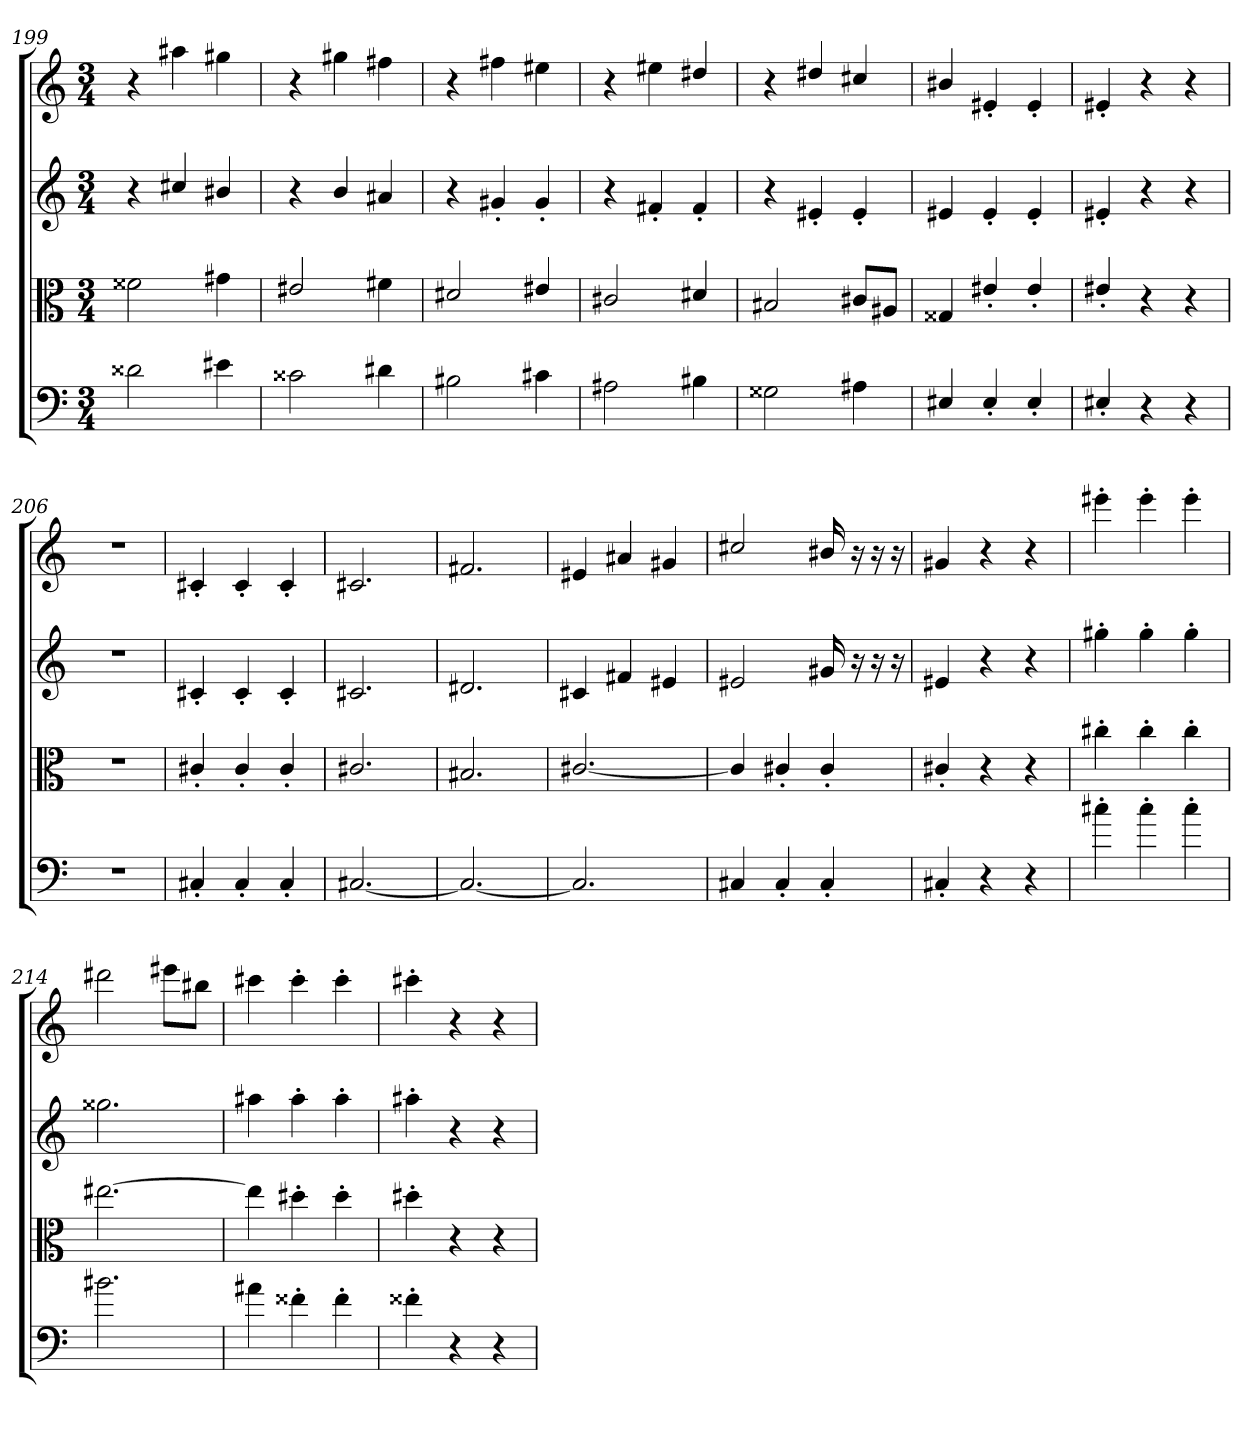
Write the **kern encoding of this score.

**kern	**kern	**kern	**kern
*part4	*part3	*part2	*part1
*staff4	*staff3	*staff2	*staff1
*clefF4	*clefC3	*clefG2	*clefG2
*k[]	*k[]	*k[]	*k[]
*M3/4	*M3/4	*M3/4	*M3/4
=199	=199	=199	=199
2d##X\	2f##X\	4r	4r
.	.	4cc#X/	4aa#X\
4e#X\	4g#X\	4b#X/	4gg#X\
=200	=200	=200	=200
2c##X\	2e#X/	4r	4r
.	.	4b/	4gg#X\
4d#X\	4f#X\	4a#X/	4ff#X\
=201	=201	=201	=201
2B#X\	2d#X/	4r	4r
.	.	4g#X'/	4ff#X\
4c#X\	4e#X/	4g#'/	4ee#X\
=202	=202	=202	=202
2A#X\	2c#X/	4r	4r
.	.	4f#X'/	4ee#X\
4B#X\	4d#X/	4f#'/	4dd#X/
=203	=203	=203	=203
2G##X\	2B#X/	4r	4r
.	.	4e#X'/	4dd#X/
4A#X\	8c#X/L	4e#'/	4cc#X/
.	8A#X/J	.	.
=204	=204	=204	=204
4E#X/	4G##X/	4e#X/	4b#X/
4E#'/	4e#X'/	4e#'/	4e#X'/
4E#'/	4e#'/	4e#'/	4e#'/
=205	=205	=205	=205
4E#X'/	4e#X'/	4e#X'/	4e#X'/
4r	4r	4r	4r
4r	4r	4r	4r
=206	=206	=206	=206
2.r	2.r	2.r	2.r
=207	=207	=207	=207
4C#X'/	4c#X'/	4c#X'/	4c#X'/
4C#'/	4c#'/	4c#'/	4c#'/
4C#'/	4c#'/	4c#'/	4c#'/
=208	=208	=208	=208
[2.C#X/	2.c#X/	2.c#X/	2.c#X/
=209	=209	=209	=209
2.C#/_	2.B#X/	2.d#X/	2.f#X/
=210	=210	=210	=210
2.C#/]	[2.c#X/	4c#X/	4e#X/
.	.	4f#X/	4a#X/
.	.	4e#X/	4g#X/
=211	=211	=211	=211
4C#X/	4c#/]	2e#X/	2cc#X/
4C#'/	4c#X'/	.	.
4C#'/	4c#'/	16g#X/	16b#X/
.	.	16r	16r
.	.	16r	16r
.	.	16r	16r
=212	=212	=212	=212
4C#X'/	4c#X'/	4e#X/	4g#X/
4r	4r	4r	4r
4r	4r	4r	4r
=213	=213	=213	=213
4cc#X'\	4cc#X'\	4gg#X'\	4eee#X'\
4cc#'\	4cc#'\	4gg#'\	4eee#'\
4cc#'\	4cc#'\	4gg#'\	4eee#'\
=214	=214	=214	=214
2.b#X\	[2.ee#X\	2.gg##X\	2ddd#X\
.	.	.	8eee#X\L
.	.	.	8bb#X\J
=215	=215	=215	=215
4a#X\	4ee#\]	4aa#X\	4ccc#X\
4f##X'\	4dd#X'\	4aa#'\	4ccc#'\
4f##'\	4dd#'\	4aa#'\	4ccc#'\
=216	=216	=216	=216
4f##X'\	4dd#X'\	4aa#X'\	4ccc#X'\
4r	4r	4r	4r
4r	4r	4r	4r
=	=	=	=
*-	*-	*-	*-
